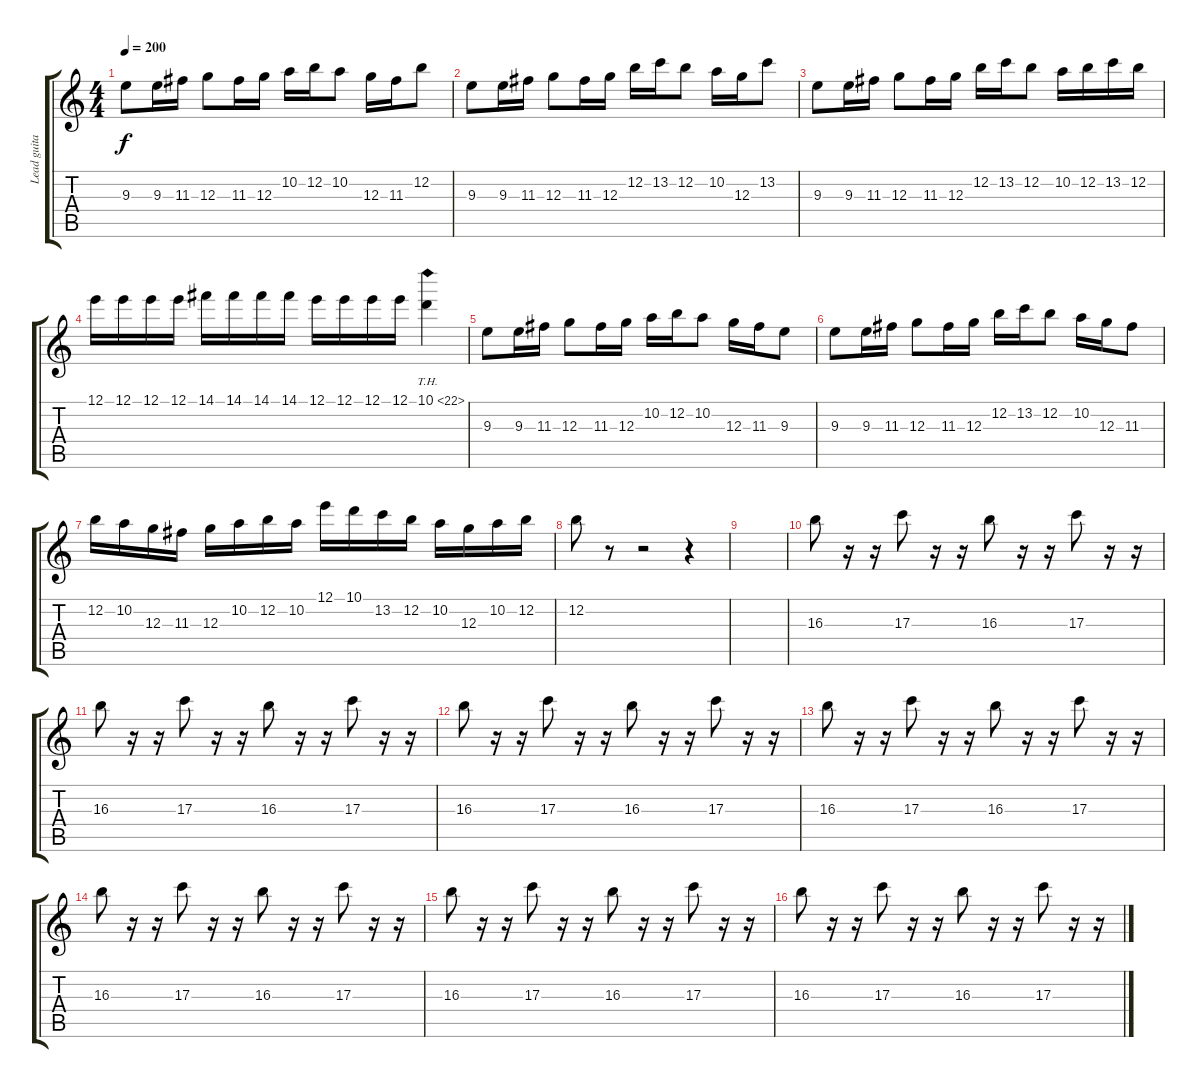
\track ("Lead guitar (Li)" "Lead guita") {instrument distortionguitar}
\staff {score tabs}
\tuning (E4 B3 G3 D3 A2 E2) {hide}
\ts (4 4)
\tempo 200
\clef g2
\ks c
9.3.8{dy f volume 15} 9.3.16 11.3.16 12.3.8 11.3.16 12.3.16 10.2.16 12.2.16 10.2.8 12.3.16 11.3.16 12.2.8 |
9.3.8 9.3.16 11.3.16 12.3.8 11.3.16 12.3.16 12.2.16 13.2.16 12.2.8 10.2.16 12.3.16 13.2.8 |
9.3.8 9.3.16 11.3.16 12.3.8 11.3.16 12.3.16 12.2.16 13.2.16 12.2.8 10.2.16 12.2.16 13.2.16 12.2.16 |
12.1.16 12.1.16 12.1.16 12.1.16 14.1.16 14.1.16 14.1.16 14.1.16 12.1.16 12.1.16 12.1.16 12.1.16 10.1{th 12}.4 |
9.3.8 9.3.16 11.3.16 12.3.8 11.3.16 12.3.16 10.2.16 12.2.16 10.2.8 12.3.16 11.3.16 9.3.8 |
9.3.8 9.3.16 11.3.16 12.3.8 11.3.16 12.3.16 12.2.16 13.2.16 12.2.8 10.2.16 12.3.16 11.3.8 |
12.2.16 10.2.16 12.3.16 11.3.16 12.3.16 10.2.16 12.2.16 10.2.16 12.1.16 10.1.16 13.2.16 12.2.16 10.2.16 12.3.16 10.2.16 12.2.16 |
12.2.8 r.8 r.2 r.4 |
|
\section ("" "")
16.3.8{volume 13} r.16 r.16 17.3.8 r.16 r.16 16.3.8 r.16 r.16 17.3.8 r.16 r.16 |
16.3.8 r.16 r.16 17.3.8 r.16 r.16 16.3.8 r.16 r.16 17.3.8 r.16 r.16 |
16.3.8 r.16 r.16 17.3.8 r.16 r.16 16.3.8 r.16 r.16 17.3.8 r.16 r.16 |
16.3.8 r.16 r.16 17.3.8 r.16 r.16 16.3.8 r.16 r.16 17.3.8 r.16 r.16 |
16.3.8 r.16 r.16 17.3.8 r.16 r.16 16.3.8 r.16 r.16 17.3.8 r.16 r.16 |
16.3.8 r.16 r.16 17.3.8 r.16 r.16 16.3.8 r.16 r.16 17.3.8 r.16 r.16 |
16.3.8 r.16 r.16 17.3.8 r.16 r.16 16.3.8 r.16 r.16 17.3.8 r.16 r.16
